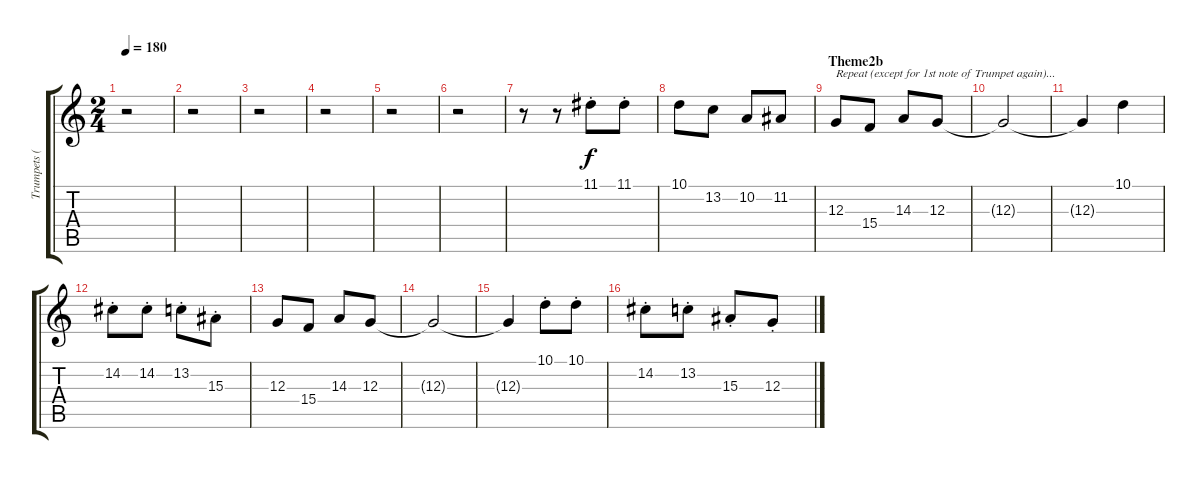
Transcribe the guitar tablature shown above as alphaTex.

\track ("Trumpets (two)" "Trumpets (") {instrument brasssection}
\staff {score tabs}
\tuning (E4 B3 G3 D3 A2 E2) {hide}
\ts (2 4)
\tempo 180
\clef g2
\ks c
r.2{dy f} |
r.2 |
r.2 |
r.2 |
r.2 |
r.2 |
r.8 r.8 11.1{st}.8 11.1{st}.8 |
10.1.8 13.2.8 10.2.8 11.2.8 |
\section ("" "Theme2b")
12.3.8{txt "Repeat (except for 1st note of Trumpet again)..."} 15.4.8 14.3.8 12.3.8 |
12.3{t}.2 |
12.3{t}.4 10.1.4 |
14.2{st}.8 14.2{st}.8 13.2{st}.8 15.3{st}.8 |
12.3.8 15.4.8 14.3.8 12.3.8 |
12.3{t}.2 |
12.3{t}.4 10.1{st}.8 10.1{st}.8 |
14.2{st}.8 13.2{st}.8 15.3{st}.8 12.3{st}.8
